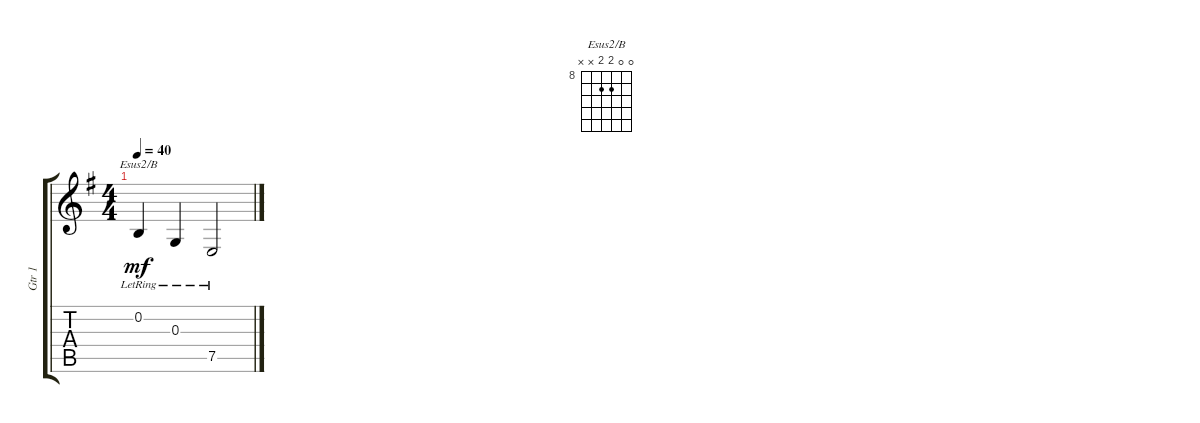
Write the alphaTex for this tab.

\track ("Gtr 1" "Gtr 1") {instrument acousticgrandpiano}
\staff {score tabs}
\tuning (E4 B3 G3 D3 A2 E2) {hide}
\chord ("Esus2/B" 0 0 9 9 x x) {firstfret 8}
\ts (4 4)
\tempo 40
\clef g2
\ks g
0.2{lr}.4{ch "Esus2/B" dy mf} 0.3{lr}.4 7.5{lr}.2
